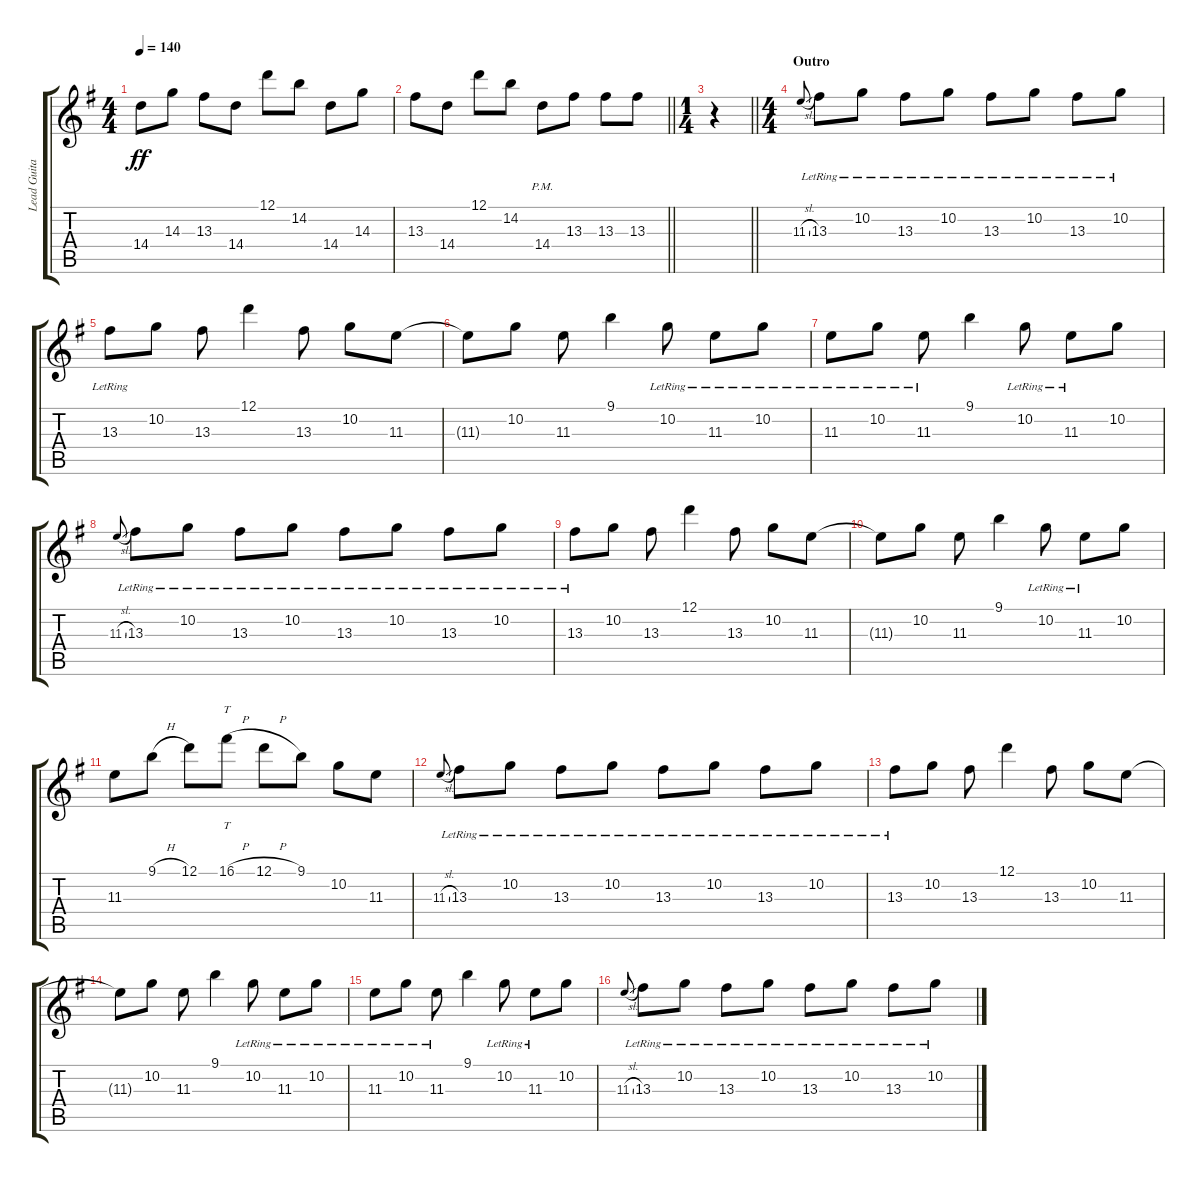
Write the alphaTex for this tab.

\track ("Lead Guitar 2" "Lead Guita") {instrument overdrivenguitar}
\staff {score tabs}
\tuning (D4 A3 F3 C3 G2 C2) {hide}
\ts (4 4)
\tempo 140
\clef g2
\ks eminor
14.4.8{dy ff} 14.3.8 13.3.8 14.4.8 12.1.8 14.2.8 14.4.8 14.3.8 |
\barLineRight lightlight
13.3.8 14.4.8 12.1.8 14.2.8 14.4{pm}.8 13.3.8 13.3.8 13.3.8 |
\ts (1 4)
\barLineRight lightlight
r.4 |
\ts (4 4)
\section ("" "Outro")
11.3{sl}.8{gr onbeat} 13.3{lr}.8 10.2{lr}.8 13.3{lr}.8 10.2{lr}.8 13.3{lr}.8 10.2{lr}.8 13.3{lr}.8 10.2{lr}.8 |
13.3{lr}.8 10.2.8 13.3.8 12.1.4 13.3.8 10.2.8 11.3.8 |
11.3{t}.8 10.2.8 11.3.8 9.1.4 10.2{lr}.8 11.3{lr}.8 10.2{lr}.8 |
11.3{lr}.8 10.2{lr}.8 11.3{lr}.8 9.1.4 10.2{lr}.8 11.3{lr}.8 10.2.8 |
11.3{sl}.8{gr onbeat} 13.3{lr}.8 10.2{lr}.8 13.3{lr}.8 10.2{lr}.8 13.3{lr}.8 10.2{lr}.8 13.3{lr}.8 10.2{lr}.8 |
13.3{lr}.8 10.2.8 13.3.8 12.1.4 13.3.8 10.2.8 11.3.8 |
11.3{t}.8 10.2.8 11.3.8 9.1.4 10.2{lr}.8 11.3{lr}.8 10.2.8 |
11.3.8 9.1{h}.8 12.1.8 16.1{h}.8{tt} 12.1{h}.8 9.1.8 10.2.8 11.3.8 |
11.3{sl}.8{gr onbeat} 13.3{lr}.8 10.2{lr}.8 13.3{lr}.8 10.2{lr}.8 13.3{lr}.8 10.2{lr}.8 13.3{lr}.8 10.2{lr}.8 |
13.3{lr}.8 10.2.8 13.3.8 12.1.4 13.3.8 10.2.8 11.3.8 |
11.3{t}.8 10.2.8 11.3.8 9.1.4 10.2{lr}.8 11.3{lr}.8 10.2{lr}.8 |
11.3{lr}.8 10.2{lr}.8 11.3{lr}.8 9.1.4 10.2{lr}.8 11.3{lr}.8 10.2.8 |
11.3{sl}.8{gr onbeat} 13.3{lr}.8 10.2{lr}.8 13.3{lr}.8 10.2{lr}.8 13.3{lr}.8 10.2{lr}.8 13.3{lr}.8 10.2{lr}.8
